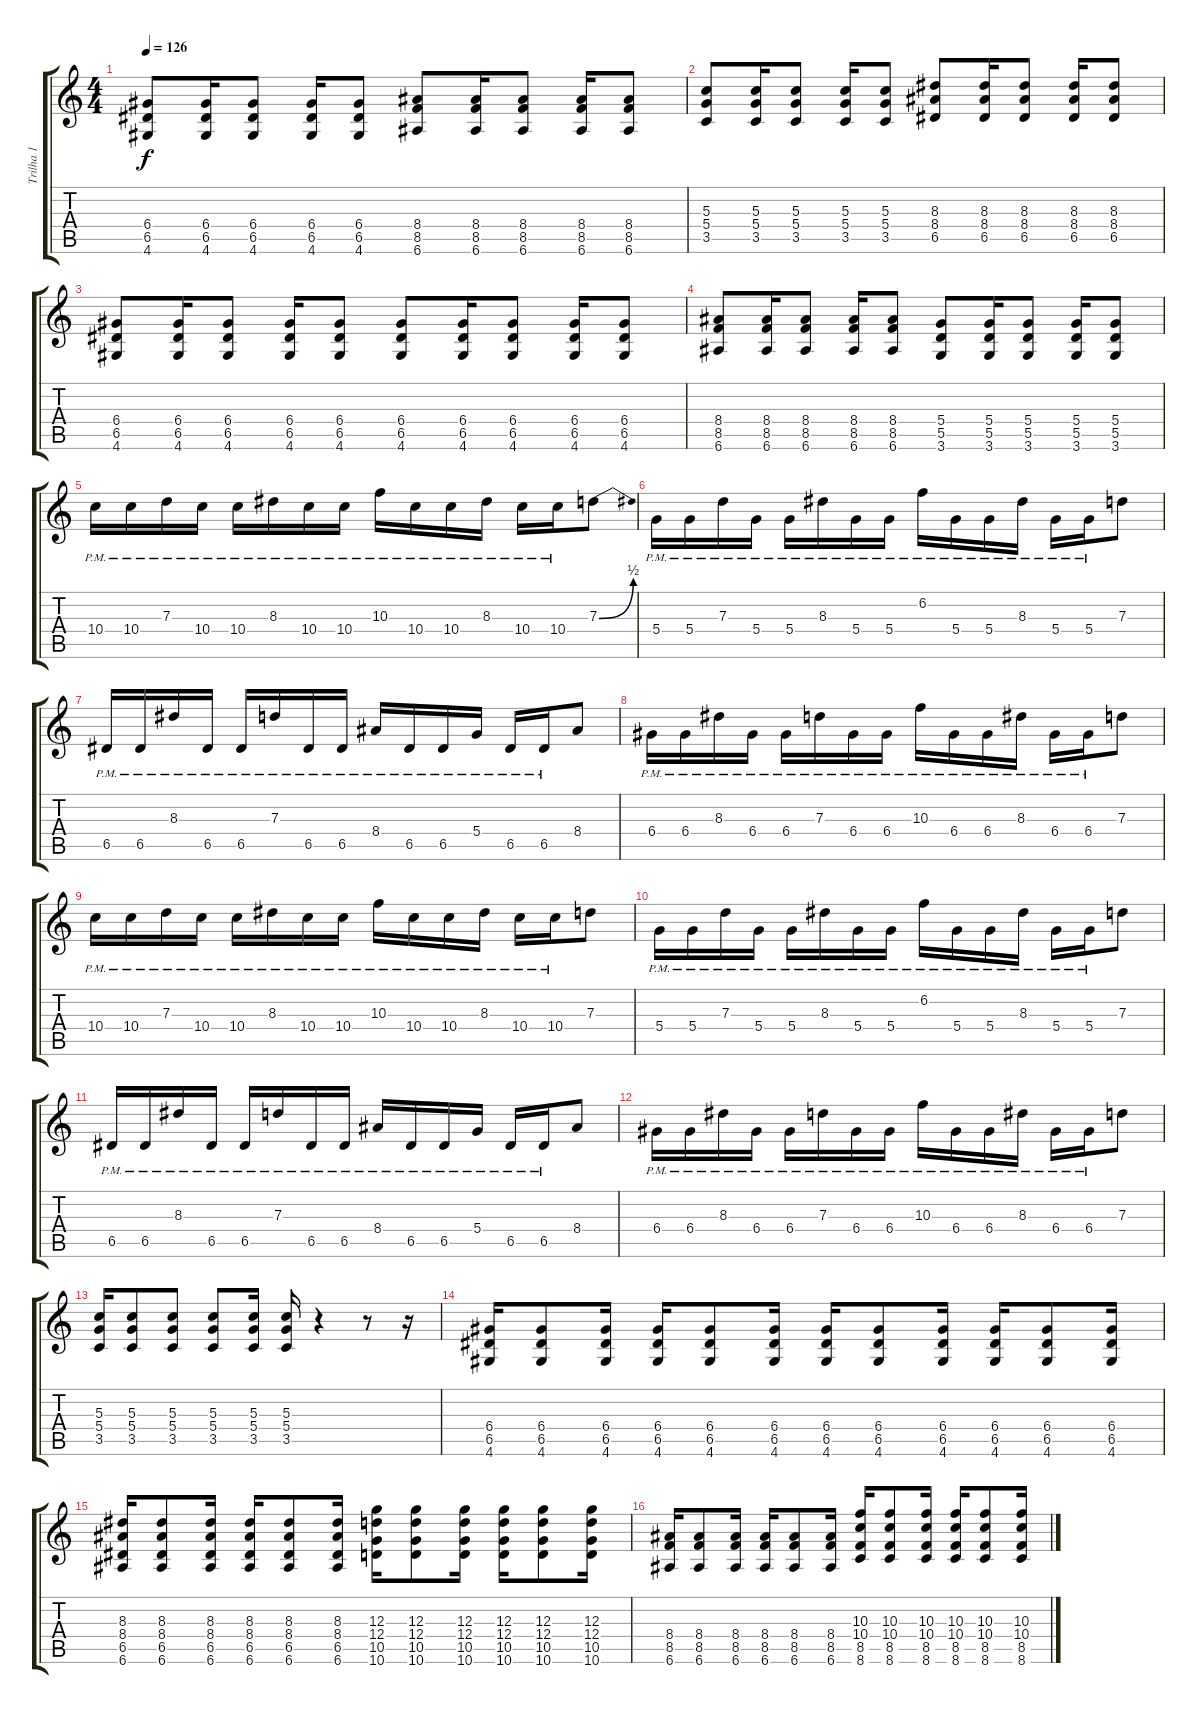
\track ("Trilha 1" "Trilha 1") {instrument overdrivenguitar}
\staff {score tabs}
\tuning (E4 B3 G3 D3 A2 E2) {hide}
\ts (4 4)
\tempo 126
\clef g2
\ks c
(6.4 6.5 4.6).8{dy f} (6.4 6.5 4.6).16 (6.4 6.5 4.6).8 (6.4 6.5 4.6).16 (6.4 6.5 4.6).8 (8.4 8.5 6.6).8 (8.4 8.5 6.6).16 (8.4 8.5 6.6).8 (8.4 8.5 6.6).16 (8.4 8.5 6.6).8 |
(5.3 5.4 3.5).8 (5.3 5.4 3.5).16 (5.3 5.4 3.5).8 (5.3 5.4 3.5).16 (5.3 5.4 3.5).8 (8.3 8.4 6.5).8 (8.3 8.4 6.5).16 (8.3 8.4 6.5).8 (8.3 8.4 6.5).16 (8.3 8.4 6.5).8 |
(6.4 6.5 4.6).8 (6.4 6.5 4.6).16 (6.4 6.5 4.6).8 (6.4 6.5 4.6).16 (6.4 6.5 4.6).8 (6.4 6.5 4.6).8 (6.4 6.5 4.6).16 (6.4 6.5 4.6).8 (6.4 6.5 4.6).16 (6.4 6.5 4.6).8 |
(8.4 8.5 6.6).8 (8.4 8.5 6.6).16 (8.4 8.5 6.6).8 (8.4 8.5 6.6).16 (8.4 8.5 6.6).8 (5.4 5.5 3.6).8 (5.4 5.5 3.6).16 (5.4 5.5 3.6).8 (5.4 5.5 3.6).16 (5.4 5.5 3.6).8 |
10.4{pm}.16 10.4{pm}.16 7.3{pm}.16 10.4{pm}.16 10.4{pm}.16 8.3{pm}.16 10.4{pm}.16 10.4{pm}.16 10.3{pm}.16 10.4{pm}.16 10.4{pm}.16 8.3{pm}.16 10.4{pm}.16 10.4{pm}.16 7.3{be (bend 0 0 60 2)}.8 |
5.4{pm}.16 5.4{pm}.16 7.3{pm}.16 5.4{pm}.16 5.4{pm}.16 8.3{pm}.16 5.4{pm}.16 5.4{pm}.16 6.2{pm}.16 5.4{pm}.16 5.4{pm}.16 8.3{pm}.16 5.4{pm}.16 5.4{pm}.16 7.3.8 |
6.5{pm}.16 6.5{pm}.16 8.3{pm}.16 6.5{pm}.16 6.5{pm}.16 7.3{pm}.16 6.5{pm}.16 6.5{pm}.16 8.4{pm}.16 6.5{pm}.16 6.5{pm}.16 5.4{pm}.16 6.5{pm}.16 6.5{pm}.16 8.4.8 |
6.4{pm}.16 6.4{pm}.16 8.3{pm}.16 6.4{pm}.16 6.4{pm}.16 7.3{pm}.16 6.4{pm}.16 6.4{pm}.16 10.3{pm}.16 6.4{pm}.16 6.4{pm}.16 8.3{pm}.16 6.4{pm}.16 6.4{pm}.16 7.3.8 |
10.4{pm}.16 10.4{pm}.16 7.3{pm}.16 10.4{pm}.16 10.4{pm}.16 8.3{pm}.16 10.4{pm}.16 10.4{pm}.16 10.3{pm}.16 10.4{pm}.16 10.4{pm}.16 8.3{pm}.16 10.4{pm}.16 10.4{pm}.16 7.3.8 |
5.4{pm}.16 5.4{pm}.16 7.3{pm}.16 5.4{pm}.16 5.4{pm}.16 8.3{pm}.16 5.4{pm}.16 5.4{pm}.16 6.2{pm}.16 5.4{pm}.16 5.4{pm}.16 8.3{pm}.16 5.4{pm}.16 5.4{pm}.16 7.3.8 |
6.5{pm}.16 6.5{pm}.16 8.3{pm}.16 6.5{pm}.16 6.5{pm}.16 7.3{pm}.16 6.5{pm}.16 6.5{pm}.16 8.4{pm}.16 6.5{pm}.16 6.5{pm}.16 5.4{pm}.16 6.5{pm}.16 6.5{pm}.16 8.4.8 |
6.4{pm}.16 6.4{pm}.16 8.3{pm}.16 6.4{pm}.16 6.4{pm}.16 7.3{pm}.16 6.4{pm}.16 6.4{pm}.16 10.3{pm}.16 6.4{pm}.16 6.4{pm}.16 8.3{pm}.16 6.4{pm}.16 6.4{pm}.16 7.3.8 |
(5.3 5.4 3.5).16 (5.3 5.4 3.5).8 (5.3 5.4 3.5).8 (5.3 5.4 3.5).8 (5.3 5.4 3.5).16 (5.3 5.4 3.5).16 r.4 r.8 r.16 |
(6.4 6.5 4.6).16 (6.4 6.5 4.6).8 (6.4 6.5 4.6).16 (6.4 6.5 4.6).16 (6.4 6.5 4.6).8 (6.4 6.5 4.6).16 (6.4 6.5 4.6).16 (6.4 6.5 4.6).8 (6.4 6.5 4.6).16 (6.4 6.5 4.6).16 (6.4 6.5 4.6).8 (6.4 6.5 4.6).16 |
(8.3 8.4 6.5 6.6).16 (8.3 8.4 6.5 6.6).8 (8.3 8.4 6.5 6.6).16 (8.3 8.4 6.5 6.6).16 (8.3 8.4 6.5 6.6).8 (8.3 8.4 6.5 6.6).16 (12.3 12.4 10.5 10.6).16 (12.3 12.4 10.5 10.6).8 (12.3 12.4 10.5 10.6).16 (12.3 12.4 10.5 10.6).16 (12.3 12.4 10.5 10.6).8 (12.3 12.4 10.5 10.6).16 |
(8.4 8.5 6.6).16 (8.4 8.5 6.6).8 (8.4 8.5 6.6).16 (8.4 8.5 6.6).16 (8.4 8.5 6.6).8 (8.4 8.5 6.6).16 (10.3 10.4 8.5 8.6).16 (10.3 10.4 8.5 8.6).8 (10.3 10.4 8.5 8.6).16 (10.3 10.4 8.5 8.6).16 (10.3 10.4 8.5 8.6).8 (10.3 10.4 8.5 8.6).16
